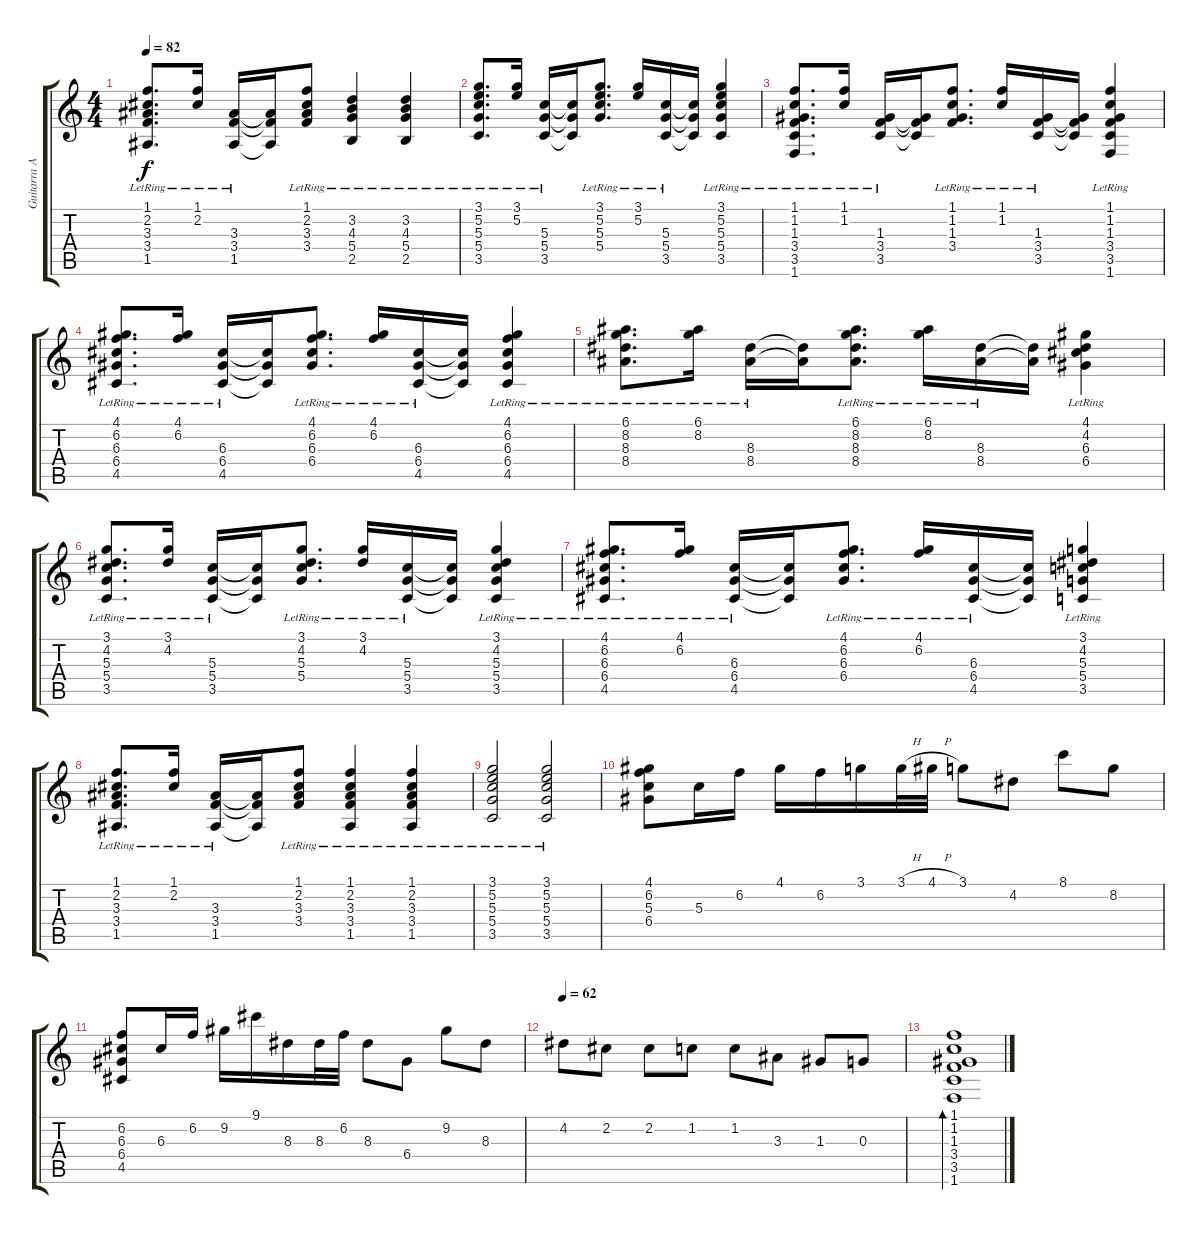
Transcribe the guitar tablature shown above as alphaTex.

\track ("Guitarra Acústica 1" "Guitarra A") {instrument acousticguitarsteel}
\staff {score tabs}
\tuning (E4 B3 G3 D3 A2 E2) {hide}
\ts (4 4)
\tempo 82
\clef g2
\ks c
(1.1{lr} 2.2{lr} 3.3{lr} 3.4{lr} 1.5{lr}).8{d dy f} (1.1{lr} 2.2{lr}).16 (3.3{lr} 3.4{lr} 1.5{lr}).16 (3.3{t} 3.4{t} 1.5{t}).16 (1.1{lr} 2.2{lr} 3.3{lr} 3.4{lr}).8 (3.2{lr} 4.3{lr} 5.4{lr} 2.5{lr}).4 (3.2{lr} 4.3{lr} 5.4{lr} 2.5{lr}).4 |
(3.1{lr} 5.2{lr} 5.3{lr} 5.4{lr} 3.5{lr}).8{d} (3.1{lr} 5.2{lr}).16 (5.3{lr} 5.4{lr} 3.5{lr}).16 (5.3{t} 5.4{t} 3.5{t}).16 (3.1{lr} 5.2{lr} 5.3{lr} 5.4{lr}).8{d} (3.1{lr} 5.2{lr}).16 (5.3{lr} 5.4{lr} 3.5{lr}).16 (5.3{t} 5.4{t} 3.5{t}).16 (3.1{lr} 5.2{lr} 5.3{lr} 5.4{lr} 3.5{lr}).4 |
(1.1{lr} 1.2{lr} 1.3{lr} 3.4{lr} 3.5{lr} 1.6{lr}).8{d} (1.1{lr} 1.2{lr}).16 (1.3{lr} 3.4{lr} 3.5).16 (1.3{t} 3.4{t} 3.5{t}).16 (1.1{lr} 1.2{lr} 1.3{lr} 3.4{lr}).8{d} (1.1{lr} 1.2{lr}).16 (1.3{lr} 3.4{lr} 3.5).16 (1.3{t} 3.4{t} 3.5{t}).16 (1.1{lr} 1.2{lr} 1.3{lr} 3.4{lr} 3.5{lr} 1.6{lr}).4 |
(4.1{lr} 6.2{lr} 6.3{lr} 6.4{lr} 4.5{lr}).8{d} (4.1{lr} 6.2{lr}).16 (6.3{lr} 6.4{lr} 4.5{lr}).16 (6.3{t} 6.4{t} 4.5{t}).16 (4.1{lr} 6.2{lr} 6.3{lr} 6.4{lr}).8{d} (4.1{lr} 6.2{lr}).16 (6.3{lr} 6.4{lr} 4.5{lr}).16 (6.3{t} 6.4{t} 4.5{t}).16 (4.1{lr} 6.2{lr} 6.3{lr} 6.4{lr} 4.5{lr}).4 |
(6.1{lr} 8.2{lr} 8.3{lr} 8.4{lr}).8{d} (6.1{lr} 8.2{lr}).16 (8.3{lr} 8.4{lr}).16 (8.3{t} 8.4{t}).16 (6.1{lr} 8.2{lr} 8.3{lr} 8.4{lr}).8{d} (6.1{lr} 8.2{lr}).16 (8.3{lr} 8.4{lr}).16 (8.3{t} 8.4{t}).16 (4.1{lr} 4.2{lr} 6.3{lr} 6.4{lr}).4 |
(3.1{lr} 4.2{lr} 5.3{lr} 5.4{lr} 3.5{lr}).8{d} (3.1{lr} 4.2{lr}).16 (5.3{lr} 5.4{lr} 3.5{lr}).16 (5.3{t} 5.4{t} 3.5{t}).16 (3.1{lr} 4.2{lr} 5.3{lr} 5.4{lr}).8{d} (3.1{lr} 4.2{lr}).16 (5.3{lr} 5.4{lr} 3.5{lr}).16 (5.3{t} 5.4{t} 3.5{t}).16 (3.1{lr} 4.2{lr} 5.3{lr} 5.4{lr} 3.5{lr}).4 |
(4.1{lr} 6.2{lr} 6.3{lr} 6.4{lr} 4.5{lr}).8{d} (4.1{lr} 6.2{lr}).16 (6.3{lr} 6.4{lr} 4.5{lr}).16 (6.3{t} 6.4{t} 4.5{t}).16 (4.1{lr} 6.2{lr} 6.3{lr} 6.4{lr}).8{d} (4.1{lr} 6.2{lr}).16 (6.3{lr} 6.4{lr} 4.5{lr}).16 (6.3{t} 6.4{t} 4.5{t}).16 (3.1{lr} 4.2{lr} 5.3{lr} 5.4{lr} 3.5{lr}).4 |
(1.1{lr} 2.2{lr} 3.3{lr} 3.4{lr} 1.5{lr}).8{d} (1.1{lr} 2.2{lr}).16 (3.3{lr} 3.4{lr} 1.5{lr}).16 (3.3{t} 3.4{t} 1.5{t}).16 (1.1{lr} 2.2{lr} 3.3{lr} 3.4{lr}).8 (1.1 2.2{lr} 3.3{lr} 3.4{lr} 1.5{lr}).4 (1.1 2.2{lr} 3.3{lr} 3.4{lr} 1.5{lr}).4 |
(3.1{lr} 5.2{lr} 5.3{lr} 5.4{lr} 3.5{lr}).2 (3.1{lr} 5.2{lr} 5.3{lr} 5.4{lr} 3.5{lr}).2 |
(4.1 6.2 5.3 6.4).8{volume 12 balance 8} 5.3.16 6.2.16 4.1.16 6.2.16 3.1.16 3.1{h}.32 4.1{h}.32 3.1.8 4.2.8 8.1.8 8.2.8 |
(6.2 6.3 6.4 4.5).8 6.3.16 6.2.16 9.2.16 9.1.16 8.3.16 8.3.32 6.2.32 8.3.8 6.4.8 9.2.8 8.3.8 |
\tempo 62
4.2.8 2.2.8 2.2.8 1.2.8 1.2.8 3.3.8 1.3.8 0.3.8 |
(1.1 1.2 1.3 3.4 3.5 1.6).1{bd 120 balance 1}
